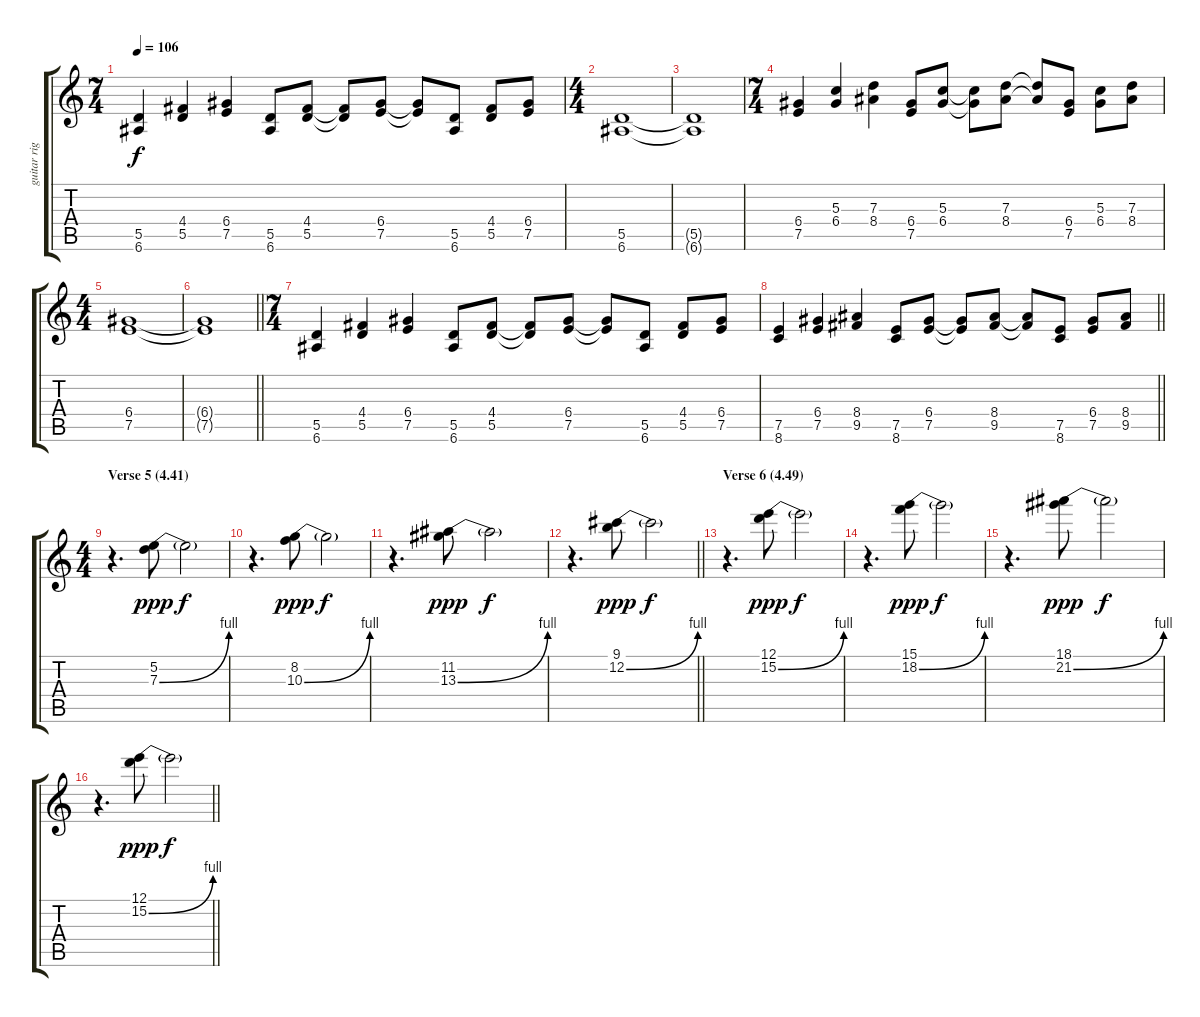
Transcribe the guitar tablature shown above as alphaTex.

\track ("guitar right" "guitar rig") {instrument distortionguitar}
\staff {score tabs}
\tuning (E4 B3 G3 D3 A2 E2) {hide}
\ts (7 4)
\tempo 106
\clef g2
\ks c
(5.5 6.6).4{dy f} (4.4 5.5).4 (6.4 7.5).4 (5.5 6.6).8 (4.4 5.5).8 (4.4{t} 5.5{t}).8 (6.4 7.5).8 (6.4{t} 7.5{t}).8 (5.5 6.6).8 (4.4 5.5).8 (6.4 7.5).8 |
\ts (4 4)
(5.5 6.6).1 |
(5.5{t} 6.6{t}).1 |
\ts (7 4)
(6.4 7.5).4 (5.3 6.4).4 (7.3 8.4).4 (6.4 7.5).8 (5.3 6.4).8 (5.3{t} 6.4{t}).8 (7.3 8.4).8 (7.3{t} 8.4{t}).8 (6.4 7.5).8 (5.3 6.4).8 (7.3 8.4).8 |
\ts (4 4)
(6.4 7.5).1 |
\barLineRight lightlight
(6.4{t} 7.5{t}).1 |
\ts (7 4)
(5.5 6.6).4 (4.4 5.5).4 (6.4 7.5).4 (5.5 6.6).8 (4.4 5.5).8 (4.4{t} 5.5{t}).8 (6.4 7.5).8 (6.4{t} 7.5{t}).8 (5.5 6.6).8 (4.4 5.5).8 (6.4 7.5).8 |
\barLineRight lightlight
(7.5 8.6).4 (6.4 7.5).4 (8.4 9.5).4 (7.5 8.6).8 (6.4 7.5).8 (6.4{t} 7.5{t}).8 (8.4 9.5).8 (8.4{t} 9.5{t}).8 (7.5 8.6).8 (6.4 7.5).8 (8.4 9.5).8 |
\ts (4 4)
\section ("" "Verse 5 (4.41)")
r.4{d} (5.2 7.3{be (bend 0 0 60 4)}).8{dy ppp} 7.3{t}.2{dy f} |
r.4{d} (8.2 10.3{be (bend 0 0 60 4)}).8{dy ppp} 10.3{t}.2{dy f} |
r.4{d} (11.2 13.3{be (bend 0 0 60 4)}).8{dy ppp} 13.3{t}.2{dy f} |
\barLineRight lightlight
r.4{d} (9.1 12.2{be (bend 0 0 60 4)}).8{dy ppp} 12.2{t}.2{dy f} |
\section ("" "Verse 6 (4.49)")
r.4{d} (12.1 15.2{be (bend 0 0 60 4)}).8{dy ppp} 15.2{t}.2{dy f} |
r.4{d} (15.1 18.2{be (bend 0 0 60 4)}).8{dy ppp} 18.2{t}.2{dy f} |
r.4{d} (18.1 21.2{be (bend 0 0 60 4)}).8{dy ppp} 21.2{t}.2{dy f} |
\barLineRight lightlight
r.4{d} (12.1 15.2{be (bend 0 0 60 4)}).8{dy ppp} 15.2{t}.2{dy f}
